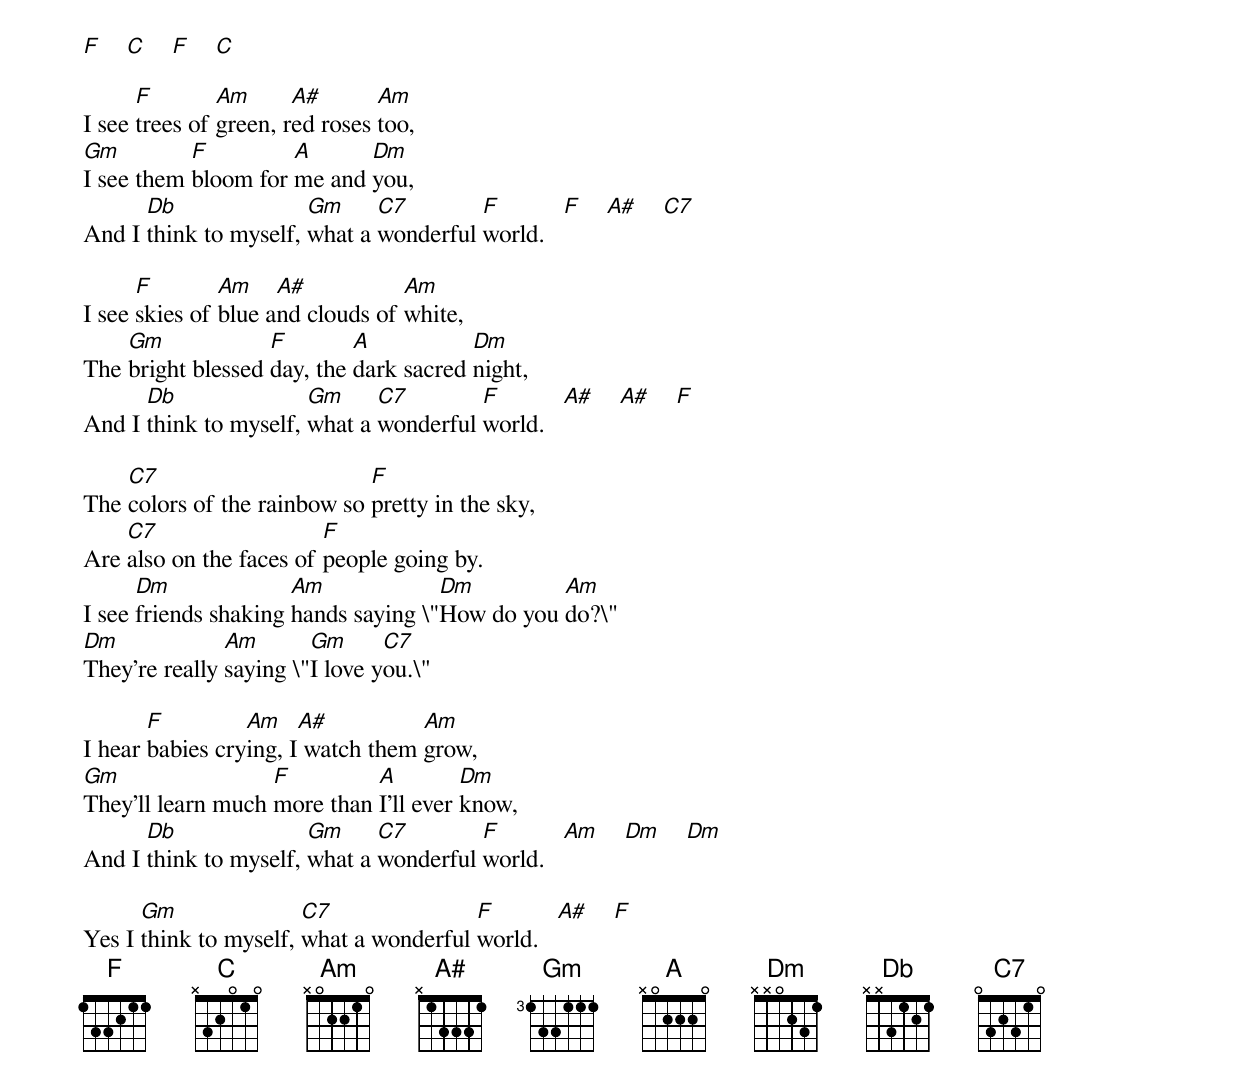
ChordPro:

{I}
[F]    [C]    [F]    [C]

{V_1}
I see [F]trees of [Am]green, r[A#]ed roses [Am]too,
[Gm]I see them [F]bloom for [A]me and [Dm]you,
And I [Db]think to myself, [Gm]what a [C7]wonderful [F]world.   [F]    [A#]    [C7]

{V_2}
I see [F]skies of [Am]blue a[A#]nd clouds of [Am]white,
The [Gm]bright blessed [F]day, the [A]dark sacred [Dm]night,
And I [Db]think to myself, [Gm]what a [C7]wonderful [F]world.   [A#]    [A#]    [F]

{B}
The [C7]colors of the rainbow so [F]pretty in the sky,
Are [C7]also on the faces of [F]people going by.
I see [Dm]friends shaking [Am]hands saying \"[Dm]How do you [Am]do?\"
[Dm]They're really [Am]saying \"[Gm]I love y[C7]ou.\"

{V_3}
I hear [F]babies cry[Am]ing, I[A#] watch them [Am]grow,
[Gm]They'll learn much [F]more than [A]I'll ever [Dm]know,
And I [Db]think to myself, [Gm]what a [C7]wonderful [F]world.   [Am]    [Dm]    [Dm]

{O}
Yes I [Gm]think to myself, [C7]what a wonderful [F]world.   [A#]    [F]
